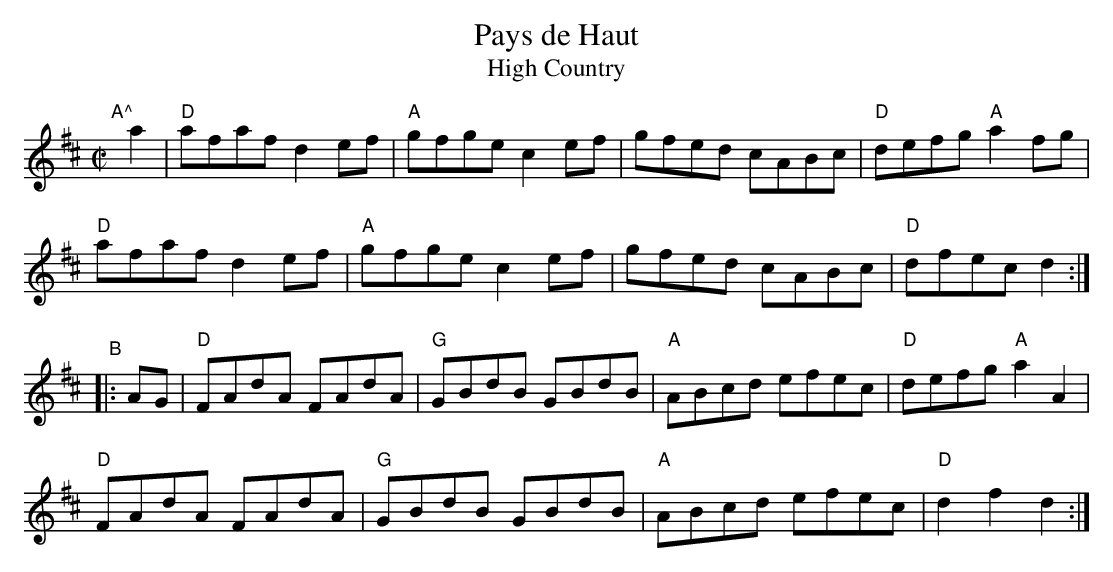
X:1
T: Pays de Haut
T: High Country
M: C|
L: 1/8
K: D
"A^"[|] a2 |\
"D"afaf d2ef | "A"gfge c2ef | gfed cABc | "D"defg "A"a2fg |
"D"afaf d2ef | "A"gfge c2ef | gfed cABc | "D"dfec d2 :|
"^B"|: AG |\
"D"FAdA FAdA | "G"GBdB GBdB | "A"ABcd efec | "D"defg "A"a2A2 |
"D"FAdA FAdA | "G"GBdB GBdB | "A"ABcd efec | "D"d2f2 d2 :|
